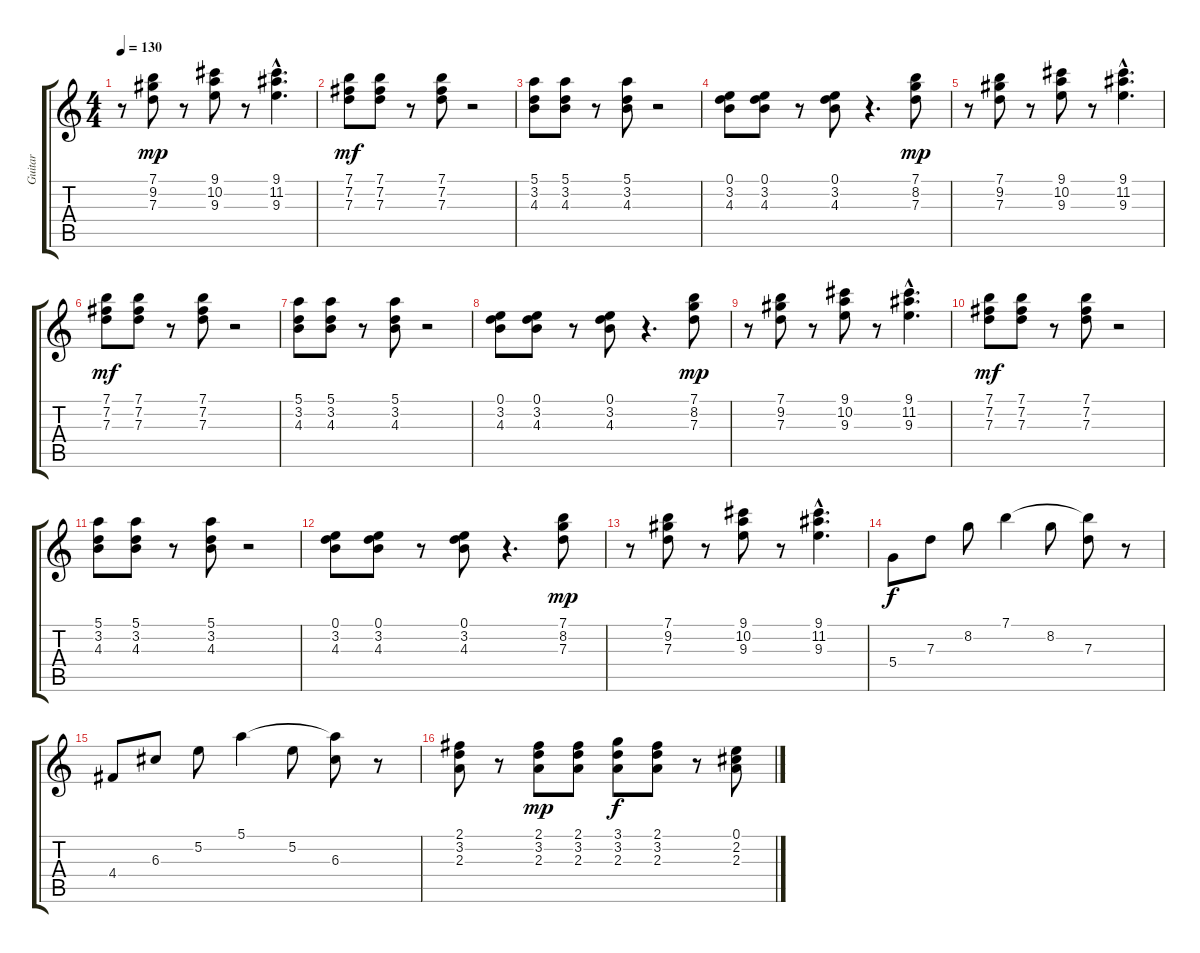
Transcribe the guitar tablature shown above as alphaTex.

\track ("Guitar" "Guitar") {instrument electricguitarclean}
\staff {score tabs}
\tuning (E4 B3 G3 D3 A2 E2) {hide}
\ts (4 4)
\tempo 130
\clef g2
\ks c
r.8{dy mp} (7.1 9.2 7.3).8 r.8 (9.1 10.2 9.3).8 r.8 (9.1{hac} 11.2{hac} 9.3{hac}).4{d} |
(7.1 7.2 7.3).8{dy mf} (7.1 7.2 7.3).8 r.8 (7.1 7.2 7.3).8 r.2 |
(5.1 3.2 4.3).8 (5.1 3.2 4.3).8 r.8 (5.1 3.2 4.3).8 r.2 |
(0.1 3.2 4.3).8 (0.1 3.2 4.3).8 r.8 (0.1 3.2 4.3).8 r.4{d} (7.1 8.2 7.3).8{dy mp} |
r.8 (7.1 9.2 7.3).8 r.8 (9.1 10.2 9.3).8 r.8 (9.1{hac} 11.2{hac} 9.3{hac}).4{d} |
(7.1 7.2 7.3).8{dy mf} (7.1 7.2 7.3).8 r.8 (7.1 7.2 7.3).8 r.2 |
(5.1 3.2 4.3).8 (5.1 3.2 4.3).8 r.8 (5.1 3.2 4.3).8 r.2 |
(0.1 3.2 4.3).8 (0.1 3.2 4.3).8 r.8 (0.1 3.2 4.3).8 r.4{d} (7.1 8.2 7.3).8{dy mp} |
r.8 (7.1 9.2 7.3).8 r.8 (9.1 10.2 9.3).8 r.8 (9.1{hac} 11.2{hac} 9.3{hac}).4{d} |
(7.1 7.2 7.3).8{dy mf} (7.1 7.2 7.3).8 r.8 (7.1 7.2 7.3).8 r.2 |
(5.1 3.2 4.3).8 (5.1 3.2 4.3).8 r.8 (5.1 3.2 4.3).8 r.2 |
(0.1 3.2 4.3).8 (0.1 3.2 4.3).8 r.8 (0.1 3.2 4.3).8 r.4{d} (7.1 8.2 7.3).8{dy mp} |
r.8 (7.1 9.2 7.3).8 r.8 (9.1 10.2 9.3).8 r.8 (9.1{hac} 11.2{hac} 9.3{hac}).4{d} |
5.4.8{dy f} 7.3.8 8.2.8 7.1.4 8.2.8 (7.1{t} 7.3).8 r.8 |
4.4.8 6.3.8 5.2.8 5.1.4 5.2.8 (5.1{t} 6.3).8 r.8 |
(2.1 3.2 2.3).8 r.8 (2.1 3.2 2.3).8{dy mp} (2.1 3.2 2.3).8 (3.1 3.2 2.3).8{dy f} (2.1 3.2 2.3).8 r.8 (0.1 2.2 2.3).8
